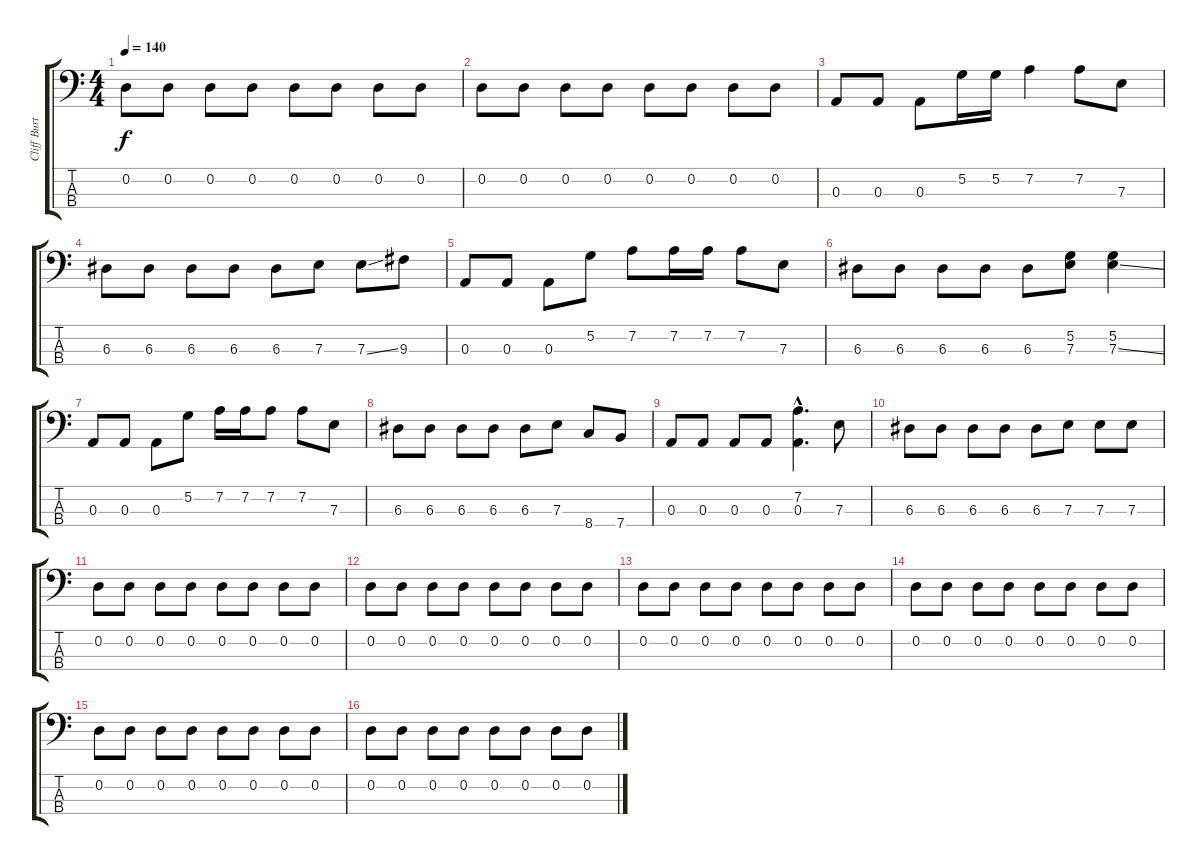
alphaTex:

\track ("Cliff Burton (Bass)" "Cliff Burt") {instrument electricbassfinger}
\staff {score tabs}
\tuning (G2 D2 A1 E1) {hide}
\ts (4 4)
\tempo 140
\clef f4
\ks c
0.2.8{dy f volume 12 instrument overdrivenguitar} 0.2.8 0.2.8 0.2.8 0.2.8 0.2.8 0.2.8 0.2.8 |
0.2.8{volume 12 instrument overdrivenguitar} 0.2.8 0.2.8 0.2.8 0.2.8 0.2.8 0.2.8 0.2.8 |
0.3.8{volume 12 instrument overdrivenguitar} 0.3.8 0.3.8 5.2.16 5.2.16 7.2.4 7.2.8 7.3.8 |
6.3.8{volume 12 instrument overdrivenguitar} 6.3.8 6.3.8 6.3.8 6.3.8 7.3.8 7.3{ss}.8 9.3.8 |
0.3.8{volume 12 instrument overdrivenguitar} 0.3.8 0.3.8 5.2.8 7.2.8 7.2.16 7.2.16 7.2.8 7.3.8 |
6.3.8{volume 12 instrument overdrivenguitar} 6.3.8 6.3.8 6.3.8 6.3.8 (5.2 7.3).8 (5.2 7.3{ss}).4 |
0.3.8{volume 12 instrument overdrivenguitar} 0.3.8 0.3.8 5.2.8 7.2.16 7.2.16 7.2.8 7.2.8 7.3.8 |
6.3.8{volume 12 instrument overdrivenguitar} 6.3.8 6.3.8 6.3.8 6.3.8 7.3.8 8.4.8 7.4.8 |
0.3.8{volume 12 instrument overdrivenguitar} 0.3.8 0.3.8 0.3.8 (7.2{hac} 0.3{hac}).4{d} 7.3.8 |
6.3.8{volume 12 instrument overdrivenguitar} 6.3.8 6.3.8 6.3.8 6.3.8 7.3.8 7.3.8 7.3.8 |
0.2.8{volume 12 instrument overdrivenguitar} 0.2.8 0.2.8 0.2.8 0.2.8 0.2.8 0.2.8 0.2.8 |
0.2.8{volume 12 instrument overdrivenguitar} 0.2.8 0.2.8 0.2.8 0.2.8 0.2.8 0.2.8 0.2.8 |
0.2.8{volume 12 instrument overdrivenguitar} 0.2.8 0.2.8 0.2.8 0.2.8 0.2.8 0.2.8 0.2.8 |
0.2.8{volume 12 instrument overdrivenguitar} 0.2.8 0.2.8 0.2.8 0.2.8 0.2.8 0.2.8 0.2.8 |
0.2.8{volume 12 instrument overdrivenguitar} 0.2.8 0.2.8 0.2.8 0.2.8 0.2.8 0.2.8 0.2.8 |
0.2.8{volume 12 instrument overdrivenguitar} 0.2.8 0.2.8 0.2.8 0.2.8 0.2.8 0.2.8 0.2.8
